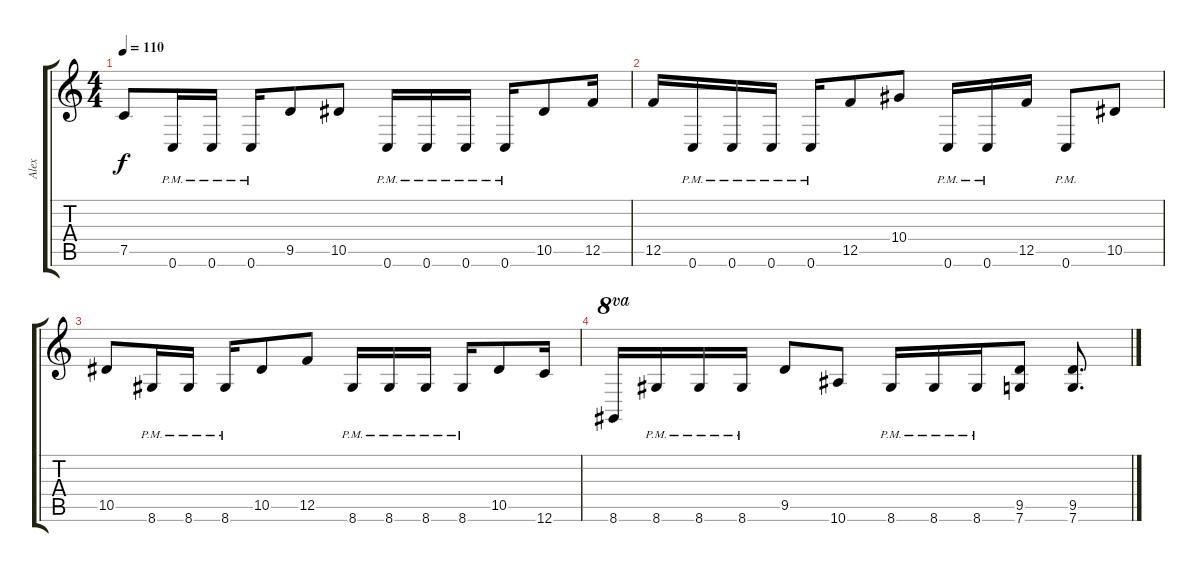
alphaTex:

\track ("Alex" "Alex") {instrument distortionguitar}
\staff {score tabs}
\tuning (C4 G3 Eb3 Bb2 F2 C2) {hide}
\ts (4 4)
\tempo 110
\clef g2
\ks c
7.5.8{dy f} 0.6{pm}.16 0.6{pm}.16 0.6{pm}.16 9.5.8 10.5.8 0.6{pm}.16 0.6{pm}.16 0.6{pm}.16 0.6{pm}.16 10.5.8 12.5.16 |
12.5.16 0.6{pm}.16 0.6{pm}.16 0.6{pm}.16 0.6{pm}.16 12.5.8 10.4.8 0.6{pm}.16 0.6{pm}.16 12.5.16 0.6{pm}.8 10.5.8 |
10.5.8 8.6{pm}.16 8.6{pm}.16 8.6{pm}.16 10.5.8 12.5.8 8.6{pm}.16 8.6{pm}.16 8.6{pm}.16 8.6{pm}.16 10.5.8 12.6.16 |
8.6.16{ot 8va} 8.6{pm}.16 8.6{pm}.16 8.6{pm}.16 9.5.8 10.6.8 8.6{pm}.16 8.6{pm}.16 8.6{pm}.16 (9.5 7.6).8 (9.5 7.6).8{d}
